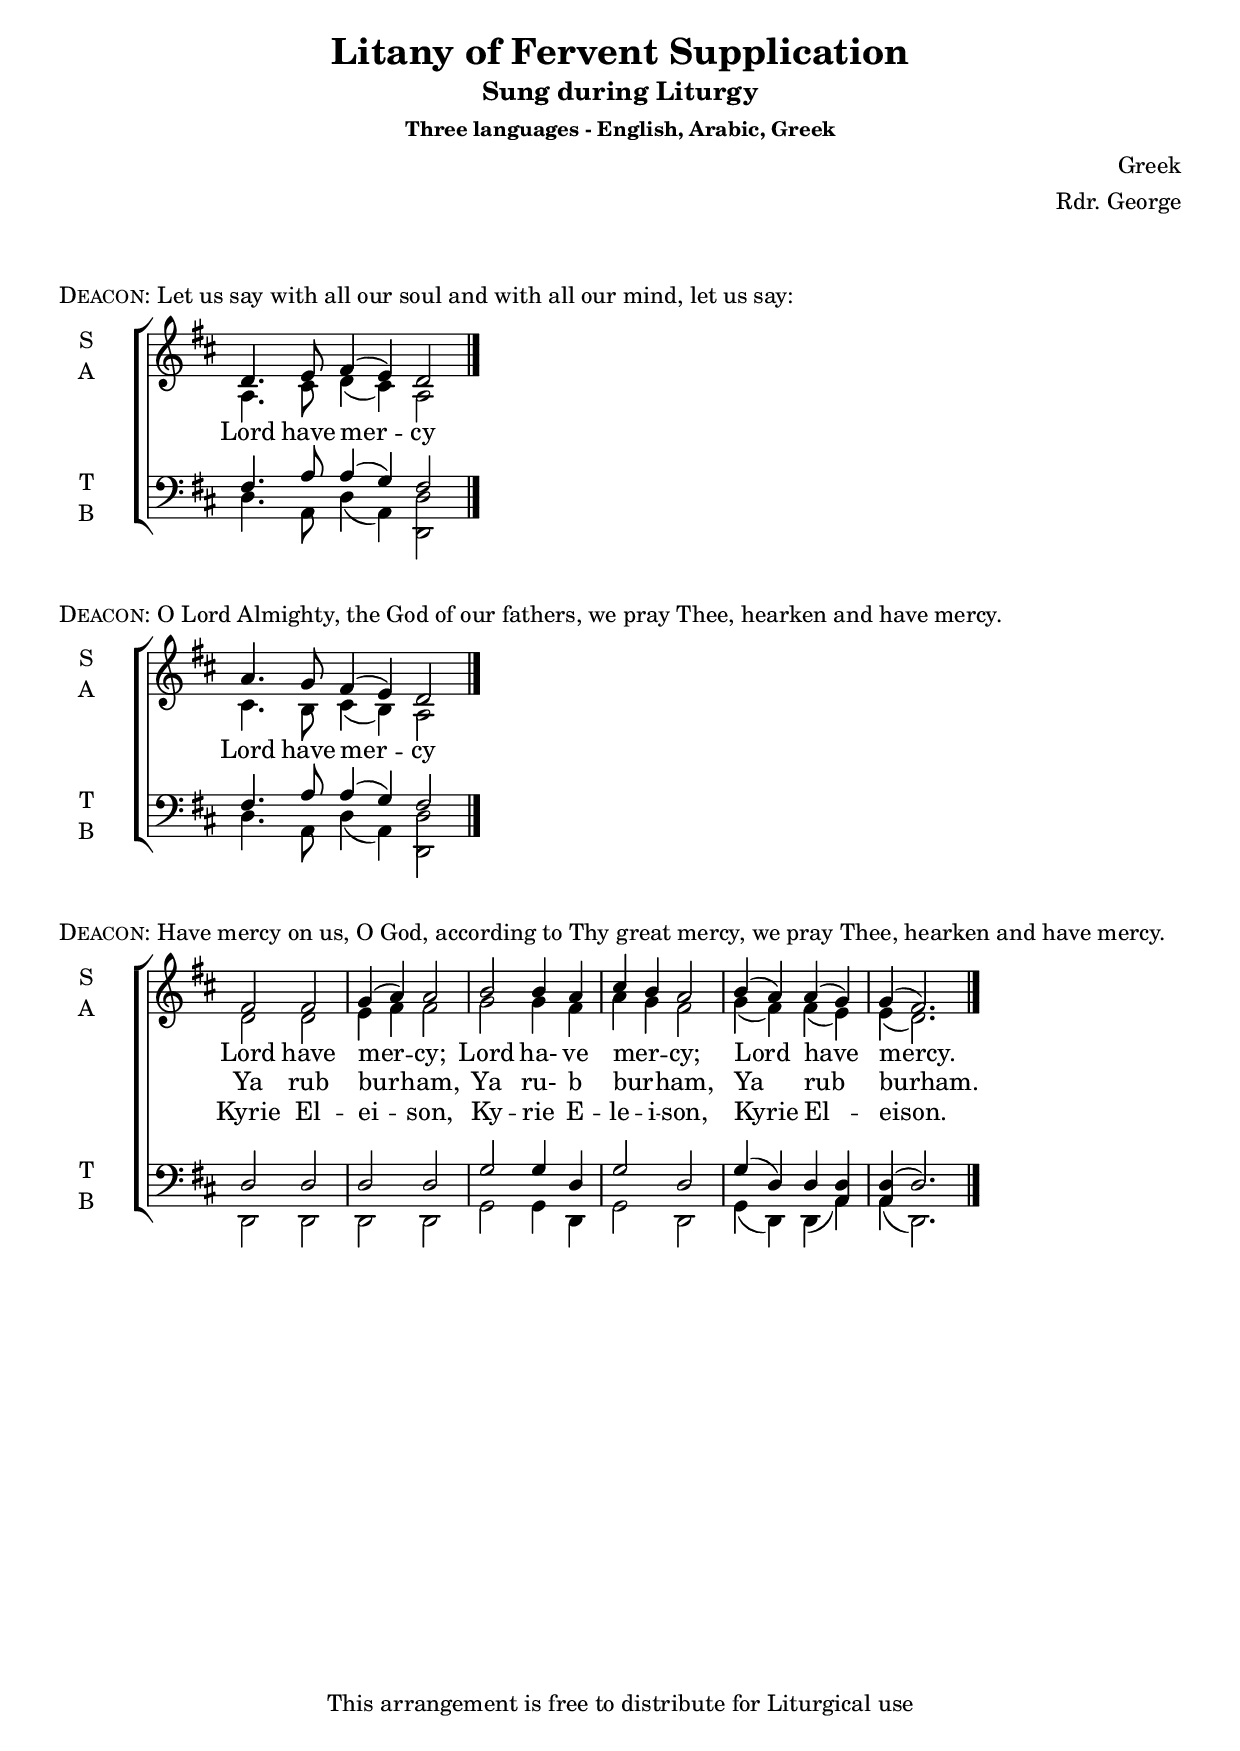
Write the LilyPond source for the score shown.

\version "2.18.2"
\header {
  title = "Litany of Fervent Supplication"
  subtitle = "Sung during Liturgy"
  subsubtitle = "Three languages - English, Arabic, Greek"
  composer = "Greek"
  arranger = "Rdr. George"
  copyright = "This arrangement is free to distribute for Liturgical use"
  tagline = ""
}

\markup{\vspace #2 }

\markup{\smallCaps{Deacon:}\override #'(line-width . 90)
        Let us say with all our soul and with all our mind, let us say:
}

\version "2.18.2"

% Provide an easy way to group a bunch of text together on a breve
% http://lilypond.org/doc/v2.18/Documentation/notation/working-with-ancient-music_002d_002dscenarios-and-solutions
recite = \once \override LyricText.self-alignment-X = #-1

\defineBarLine "invisible" #'("" "" "")
global = {
  \time 6/4 % Not used, Time_signature_engraver is removed from layout
  \key d \major
  \set Timing.defaultBarType = "invisible" %% Only put bar lines where I say
}

lyricText = \lyricmode {        Lord have mer --     cy }

soprano = \relative d' {\global d4.  e8   fis4( e)   d2      \bar "|."}
alto    = \relative a  {\global a4.  cis8 d4( cis)   a2 }
tenor   = \relative f  {\global fis4. a8   a4(   g)  fis2}
bass    = \relative d  {\global d4.   a8   d4(   a)  <d d,>2}


\score {
  \new ChoirStaff <<
    \new Staff \with {
      midiInstrument = "choir aahs"
      instrumentName = \markup \center-column { S A }
    } <<
      \new Voice = "soprano" { \voiceOne \soprano }
      \new Voice = "alto" { \voiceTwo \alto }
    >>
    \new Lyrics \with {
      \override VerticalAxisGroup #'staff-affinity = #CENTER
    } \lyricsto "soprano" \lyricText

    \new Staff \with {
      midiInstrument = "choir aahs"
      instrumentName = \markup \center-column { T B }
      } <<
        \clef bass
        \new Voice = "tenor" { \voiceOne \tenor }
        \new Voice = "bass" { \voiceTwo \bass }
    >>
  >>
  \layout {
    \context {
      \Staff
      \remove "Time_signature_engraver"
    }
    \context {
      \Score
      \omit BarNumber
    }
  }
  \midi { \tempo 4 = 100
          \context {
            \Voice
            \remove "Dynamic_performer"
    }
  }
}


\markup{\smallCaps{Deacon:}\override #'(line-width . 90)
        O Lord Almighty, the God of our fathers, we pray Thee, hearken and have mercy.
}

\version "2.18.2"

% Provide an easy way to group a bunch of text together on a breve
% http://lilypond.org/doc/v2.18/Documentation/notation/working-with-ancient-music_002d_002dscenarios-and-solutions
recite = \once \override LyricText.self-alignment-X = #-1

\defineBarLine "invisible" #'("" "" "")
global = {
  \time 6/4 % Not used, Time_signature_engraver is removed from layout
  \key d \major
  \set Timing.defaultBarType = "invisible" %% Only put bar lines where I say
}

lyricText = \lyricmode {        Lord  have mer --     cy }

soprano = \relative a' {\global a4.   g8   fis4( e)   d2      \bar "|."}
alto    = \relative a  {\global cis4. b8   cis4( b)   a2 }
tenor   = \relative f  {\global fis4. a8   a4(   g)  fis2}
bass    = \relative d  {\global d4.   a8   d4(   a)  <d d,>2}


\score {
  \new ChoirStaff <<
    \new Staff \with {
      midiInstrument = "choir aahs"
      instrumentName = \markup \center-column { S A }
    } <<
      \new Voice = "soprano" { \voiceOne \soprano }
      \new Voice = "alto" { \voiceTwo \alto }
    >>
    \new Lyrics \with {
      \override VerticalAxisGroup #'staff-affinity = #CENTER
    } \lyricsto "soprano" \lyricText

    \new Staff \with {
      midiInstrument = "choir aahs"
      instrumentName = \markup \center-column { T B }
      } <<
        \clef bass
        \new Voice = "tenor" { \voiceOne \tenor }
        \new Voice = "bass" { \voiceTwo \bass }
    >>
  >>
  \layout {
    \context {
      \Staff
      \remove "Time_signature_engraver"
    }
    \context {
      \Score
      \omit BarNumber
    }
  }
  \midi { \tempo 4 = 100
          \context {
            \Voice
            \remove "Dynamic_performer"
    }
  }
}


\markup{\smallCaps{Deacon:}\override #'(line-width . 90)
        Have mercy on us, O God, according to Thy great mercy, we pray Thee, hearken and have mercy.
}
\version "2.18.0"

global = {
  \time 4/4 % Not used, Time_signature_engraver is removed from layout
  \key d \major
}

Soprano = \relative f'{ \global fis2  fis2  g4(a)  a2   b2    b4  a    cis4  b  a2     b4(a)  a( g) g(fis2.) \bar "|."}
Alto    = \relative d'{ \global d2    d     e4 fis fis2 g2    g4  fis  a4    g  fis2   g4(fis) fis(e) e(d2.) }

English = \lyricmode  {         Lord  have  mer -- cy;  Lord  ha- ve   mer -- _ cy;    Lord   have   mercy.   }
Arabic  = \lyricmode  {         Ya    rub   bur -- ham, Ya    ru- b    bur -- _ ham,   Ya     rub    burham.  }
Greek   = \lyricmode  {         Kyrie El -- ei --  son, Ky -- rie E -- le -- i -- son, Kyrie  El --  eison.   }

Tenor   = \relative d { \global d2    d     d      d    g     g4  d    g2       d      g4(d)  d4 <d a> <d a> (d2.)  }
Bass    = \relative d,{ \global d2    d     d      d    g     g4  d    g2       d      g4(d)  d(a')   a(d,2.) }

EnglishLyrics = \context Lyrics = MelodyAndIsonEnglish \lyricsto Soprano \English
ArabicLyrics  = \context Lyrics = MelodyAndIsonArabic \lyricsto Soprano \Arabic
GreekLyrics   = \context Lyrics = MelodyAndIsonGreek \lyricsto Soprano \Greek

\score { <<
    \new ChoirStaff <<
      \new Staff = "Women"
        \with { midiInstrument = "choir aahs"
                instrumentName = \markup \center-column { S A }
        } <<
        \clef treble
          \new Voice = "Soprano" { \voiceOne \Soprano }
          \new Voice = "Alto"    { \voiceTwo \Alto }
      >>
      \new Lyrics = melody
      \EnglishLyrics
      \ArabicLyrics
      \GreekLyrics

      \new Staff = "Men"
        \with { midiInstrument = "choir aahs"
                instrumentName = \markup \center-column { T B }
        } <<
        \clef bass
          \new Voice = "Tenor"  { \voiceOne \Tenor }
          \new Voice = "Bass"   { \voiceTwo \Bass}
      >>
    >>
  >>
  \layout {
    \context {
      \Staff
      \remove "Time_signature_engraver"
    }
    \context {
      \Score
      \omit BarNumber
    }
  }
  \midi { \tempo 4 = 200
          \context {
            \Voice
            \remove "Dynamic_performer"
    }
  }
}






